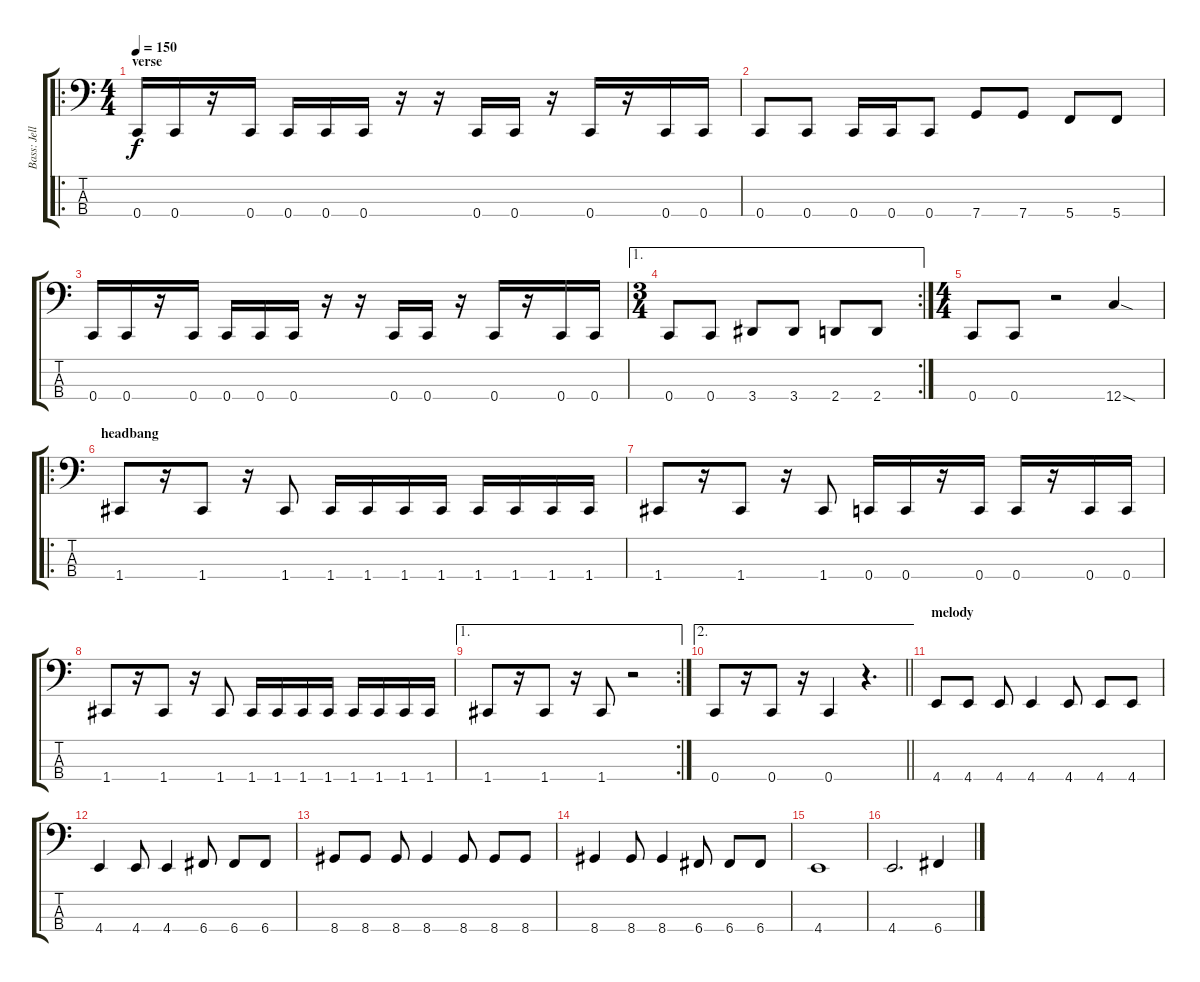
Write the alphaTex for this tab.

\track ("Bass: Jelle" "Bass: Jell") {instrument electricbasspick}
\staff {score tabs}
\tuning (F2 C2 G1 C1) {hide}
\ro
\ts (4 4)
\section ("" "verse")
\tempo 150
\clef f4
\ks c
0.4.16{dy f} 0.4.16 r.16 0.4.16 0.4.16 0.4.16 0.4.16 r.16 r.16 0.4.16 0.4.16 r.16 0.4.16 r.16 0.4.16 0.4.16 |
0.4.8 0.4.8 0.4.16 0.4.16 0.4.8 7.4.8 7.4.8 5.4.8 5.4.8 |
0.4.16 0.4.16 r.16 0.4.16 0.4.16 0.4.16 0.4.16 r.16 r.16 0.4.16 0.4.16 r.16 0.4.16 r.16 0.4.16 0.4.16 |
\ae 1
\rc 2
\ts (3 4)
0.4.8 0.4.8 3.4.8 3.4.8 2.4.8 2.4.8 |
\ts (4 4)
0.4.8 0.4.8 r.2 12.4{sod}.4 |
\ro
\section ("" "headbang")
1.4.8 r.16 1.4.8 r.16 1.4.8 1.4.16 1.4.16 1.4.16 1.4.16 1.4.16 1.4.16 1.4.16 1.4.16 |
1.4.8 r.16 1.4.8 r.16 1.4.8 0.4.16 0.4.16 r.16 0.4.16 0.4.16 r.16 0.4.16 0.4.16 |
1.4.8 r.16 1.4.8 r.16 1.4.8 1.4.16 1.4.16 1.4.16 1.4.16 1.4.16 1.4.16 1.4.16 1.4.16 |
\ae 1
\rc 2
1.4.8 r.16 1.4.8 r.16 1.4.8 r.2 |
\ae 2
\barLineRight lightlight
0.4.8 r.16 0.4.8 r.16 0.4.4 r.4{d} |
\section ("" "melody")
4.4.8 4.4.8 4.4.8 4.4.4 4.4.8 4.4.8 4.4.8 |
4.4.4 4.4.8 4.4.4 6.4.8 6.4.8 6.4.8 |
8.4.8 8.4.8 8.4.8 8.4.4 8.4.8 8.4.8 8.4.8 |
8.4.4 8.4.8 8.4.4 6.4.8 6.4.8 6.4.8 |
4.4.1 |
4.4.2{d} 6.4.4
